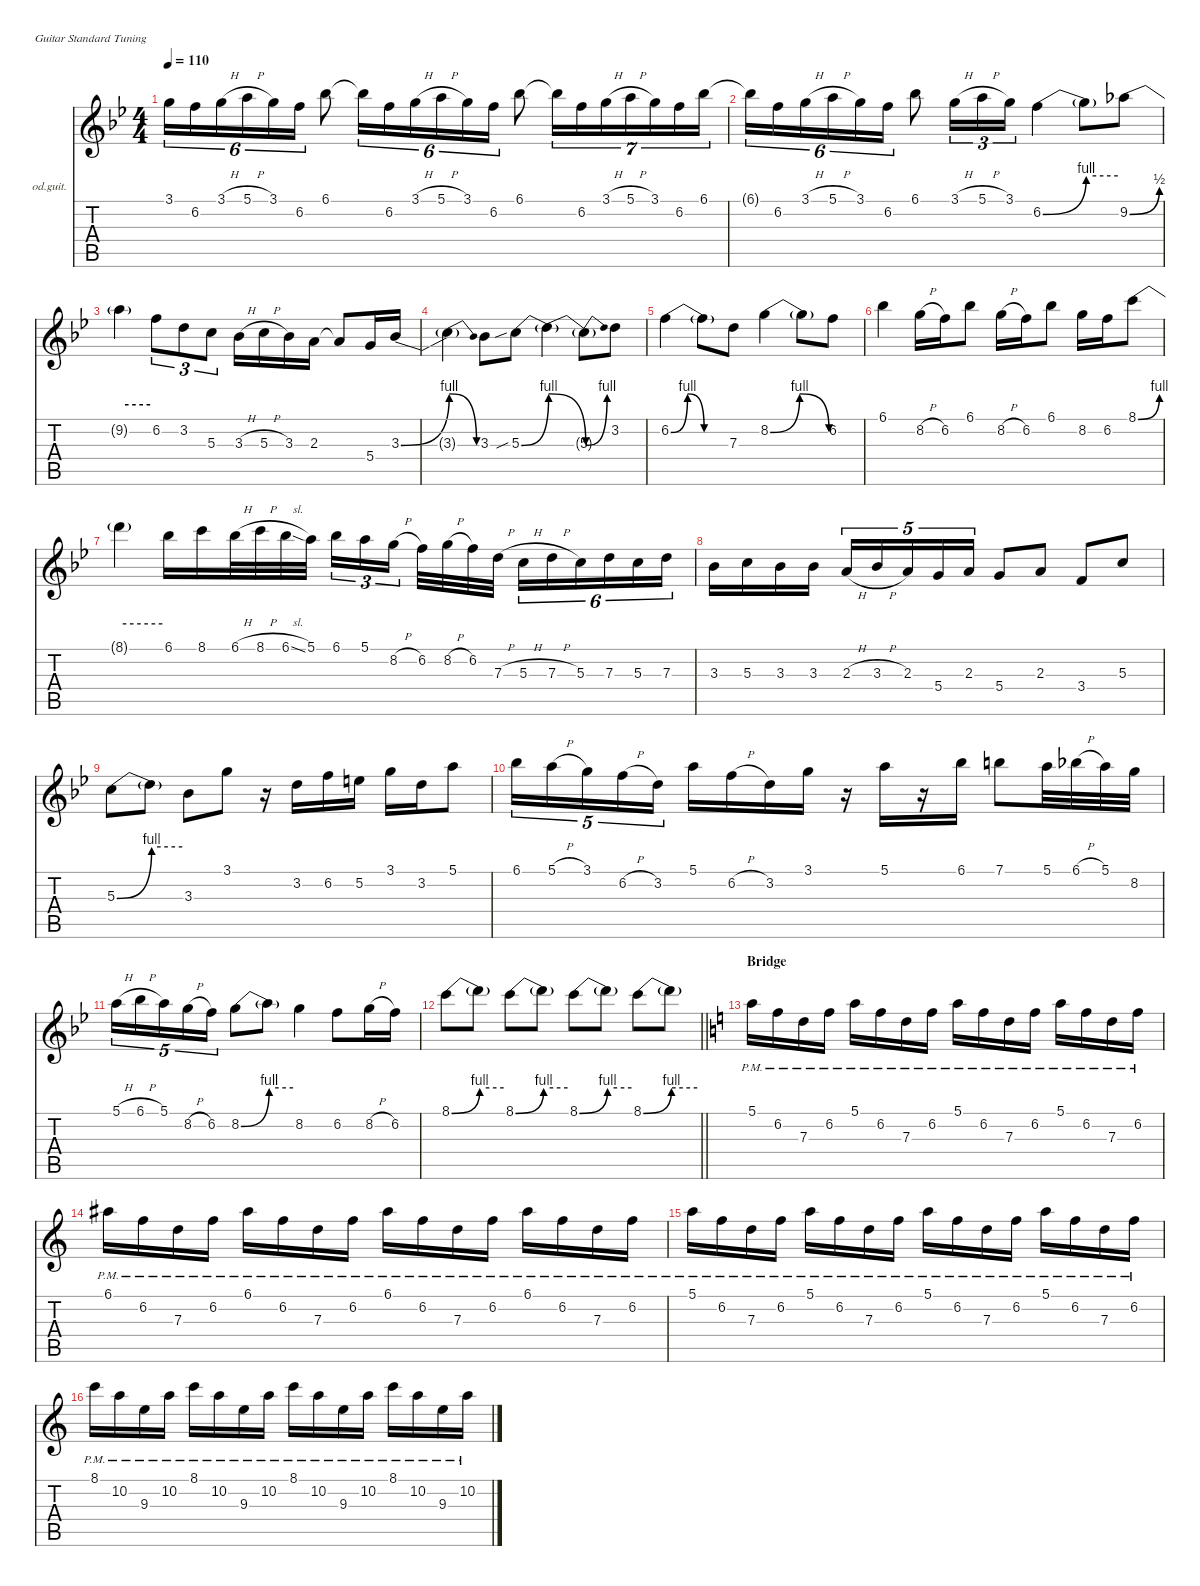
\defaultSystemsLayout 4
\hideDynamics
\bracketExtendMode nobrackets
\firstSystemTrackNameOrientation horizontal
\otherSystemsTrackNameOrientation horizontal
\track ("Gitar 1" "od.guit.") {instrument overdrivenguitar}
\staff {score tabs}
\tuning (E4 B3 G3 D3 A2 E2)
\ts (4 4)
\tempo 110
\clef g2
\ks bb
3.1.16{tu (6 4) dy f} 6.2.16{tu (6 4)} 3.1{h}.16{tu (6 4)} 5.1{h}.16{tu (6 4)} 3.1.16{tu (6 4)} 6.2.16{tu (6 4)} 6.1.8 6.1{t}.16{tu (6 4)} 6.2.16{tu (6 4)} 3.1{h}.16{tu (6 4)} 5.1{h}.16{tu (6 4)} 3.1.16{tu (6 4)} 6.2.16{tu (6 4)} 6.1.8 6.1{t}.16{tu (7 4)} 6.2.16{tu (7 4)} 3.1{h}.16{tu (7 4)} 5.1{h}.16{tu (7 4)} 3.1.16{tu (7 4)} 6.2.16{tu (7 4)} 6.1.16{tu (7 4)} |
6.1{t}.16{tu (6 4)} 6.2.16{tu (6 4)} 3.1{h}.16{tu (6 4)} 5.1{h}.16{tu (6 4)} 3.1.16{tu (6 4)} 6.2.16{tu (6 4)} 6.1.8 3.1{h}.16{tu (3 2)} 5.1{h}.16{tu (3 2)} 3.1.16{tu (3 2)} 6.2{be (bend 0 0 60 4)}.4 6.2{be (hold 0 4 60 4) t}.8 9.2{be (bend 0 0 60 2)}.8 |
9.2{be (hold 0 2 60 2) t}.4 6.2.8{tu (3 2)} 3.2.8{tu (3 2)} 5.3.8{tu (3 2)} 3.3{h}.16 5.3{h}.16 3.3.16 2.3.16 2.3{t}.8 5.4.16 3.3{be (bend 0 0 60 4)}.16 |
3.3{be (release 0 4 39.999998399999996 0) t}.4 3.3.8 5.3{be (bend 0 0 60 4) sib}.8 5.3{be (release 0 4 60 0) t}.4 5.3{be (bend 0 0 9.999999599999999 4) t}.8 3.2.8 |
6.2{be (bendrelease 0 0 10.2 4 20.4 4 59.4 0)}.4 6.2{be (hold 0 0 60 0) t}.8 7.3.8 8.2{be (bendrelease 0 0 10.2 4 20.4 4 59.4 0)}.4 8.2{t}.8 6.2.8 |
6.1.4 8.2{h}.16 6.2.16 6.1.8 8.2{h}.16 6.2.16 6.1.8 8.2.16 6.2.16 8.1{be (bend 0 0 60 4)}.8 |
8.1{be (hold 0 4 60 4) t}.4 6.1.16 8.1.16 6.1{h}.32 8.1{h}.32 6.1{sl}.32 5.1.32 6.1.16{tu (3 2)} 5.1.16{tu (3 2)} 8.2{h}.16{tu (3 2)} 6.2.32 8.2{h}.32 6.2.32 7.3{h}.32 5.3{h}.16{tu (6 4)} 7.3{h}.16{tu (6 4)} 5.3.16{tu (6 4)} 7.3.16{tu (6 4)} 5.3.16{tu (6 4)} 7.3.16{tu (6 4)} |
3.3.16 5.3.16 3.3.16 3.3.16 2.3{h}.16{tu (5 4)} 3.3{h}.16{tu (5 4)} 2.3.16{tu (5 4)} 5.4.16{tu (5 4)} 2.3.16{tu (5 4)} 5.4.8 2.3.8 3.4.8 5.3.8 |
5.3{be (bend 0 0 60 4)}.8 5.3{be (hold 0 4 60 4) t}.8 3.3.8 3.1.8 r.16 3.2.16 6.2.16 5.2.16 3.1.16 3.2.16 5.1.8 |
6.1.16{tu (5 4)} 5.1{h}.16{tu (5 4)} 3.1.16{tu (5 4)} 6.2{h}.16{tu (5 4)} 3.2.16{tu (5 4)} 5.1.16 6.2{h}.16 3.2.16 3.1.16 r.16 5.1.16 r.16 6.1.16 7.1.8 5.1.32 6.1{h}.32 5.1.32 8.2.32 |
5.1{h}.16{tu (5 4)} 6.1{h}.16{tu (5 4)} 5.1.16{tu (5 4)} 8.2{h}.16{tu (5 4)} 6.2.16{tu (5 4)} 8.2{be (bend 0 0 60 4)}.8 8.2{be (hold 0 4 60 4) t}.8 8.2.4 6.2.8 8.2{h}.16 6.2.16 |
\barLineRight lightlight
8.1{be (bend 0 0 60 4)}.8 8.1{be (hold 0 4 60 4) t}.8 8.1{be (bend 0 0 60 4)}.8 8.1{be (hold 0 4 60 4) t}.8 8.1{be (bend 0 0 60 4)}.8 8.1{be (hold 0 4 60 4) t}.8 8.1{be (bend 0 0 60 4)}.8 8.1{be (hold 0 4 60 4) t}.8 |
\section ("" "Bridge")
\ks c
5.1{pm}.16 6.2{pm}.16 7.3{pm}.16 6.2{pm}.16 5.1{pm}.16 6.2{pm}.16 7.3{pm}.16 6.2{pm}.16 5.1{pm}.16 6.2{pm}.16 7.3{pm}.16 6.2{pm}.16 5.1{pm}.16 6.2{pm}.16 7.3{pm}.16 6.2{pm}.16 |
6.1{pm}.16 6.2{pm}.16 7.3{pm}.16 6.2{pm}.16 6.1{pm}.16 6.2{pm}.16 7.3{pm}.16 6.2{pm}.16 6.1{pm}.16 6.2{pm}.16 7.3{pm}.16 6.2{pm}.16 6.1{pm}.16 6.2{pm}.16 7.3{pm}.16 6.2{pm}.16 |
5.1{pm}.16 6.2{pm}.16 7.3{pm}.16 6.2{pm}.16 5.1{pm}.16 6.2{pm}.16 7.3{pm}.16 6.2{pm}.16 5.1{pm}.16 6.2{pm}.16 7.3{pm}.16 6.2{pm}.16 5.1{pm}.16 6.2{pm}.16 7.3{pm}.16 6.2{pm}.16 |
8.1{pm}.16 10.2{pm}.16 9.3{pm}.16 10.2{pm}.16 8.1{pm}.16 10.2{pm}.16 9.3{pm}.16 10.2{pm}.16 8.1{pm}.16 10.2{pm}.16 9.3{pm}.16 10.2{pm}.16 8.1{pm}.16 10.2{pm}.16 9.3{pm}.16 10.2{pm}.16
